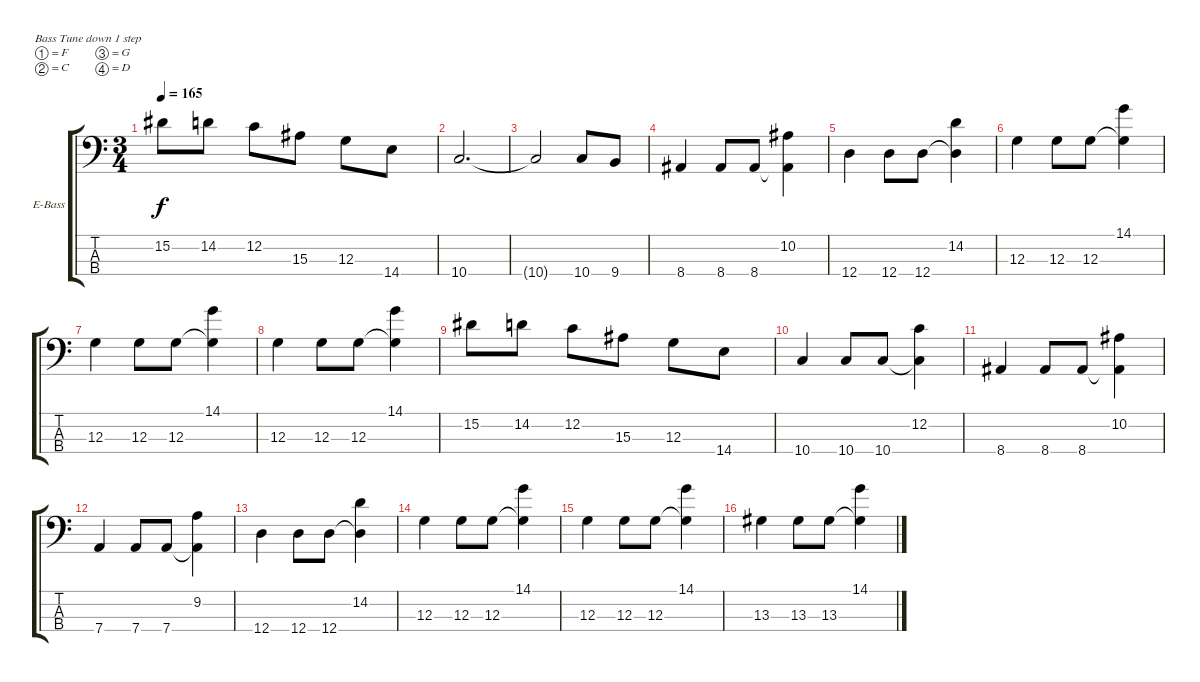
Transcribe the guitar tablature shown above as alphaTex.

\bracketExtendMode groupsimilarinstruments
\firstSystemTrackNameOrientation horizontal
\otherSystemsTrackNameOrientation horizontal
\track ("Electric Bass" "E-Bass") {instrument electricbassfinger}
\staff {score tabs}
\tuning (F2 C2 G1 D1)
\ts (3 4)
\tempo 165
\clef f4
\ks c
15.2.8{dy f} 14.2.8 12.2.8 15.3.8 12.3.8 14.4.8 |
10.4.2{d} |
10.4{t}.2 10.4.8 9.4.8 |
8.4.4 8.4.8 8.4.8 (10.2 8.4{t}).4 |
12.4.4 12.4.8 12.4.8 (14.2 12.4{t}).4 |
12.3.4 12.3.8 12.3.8 (14.1 12.3{t}).4 |
12.3.4 12.3.8 12.3.8 (14.1 12.3{t}).4 |
12.3.4 12.3.8 12.3.8 (14.1 12.3{t}).4 |
15.2.8 14.2.8 12.2.8 15.3.8 12.3.8 14.4.8 |
10.4.4 10.4.8 10.4.8 (12.2 10.4{t}).4 |
8.4.4 8.4.8 8.4.8 (10.2 8.4{t}).4 |
7.4.4 7.4.8 7.4.8 (9.2 7.4{t}).4 |
12.4.4 12.4.8 12.4.8 (14.2 12.4{t}).4 |
12.3.4 12.3.8 12.3.8 (14.1 12.3{t}).4 |
12.3.4 12.3.8 12.3.8 (14.1 12.3{t}).4 |
13.3.4 13.3.8 13.3.8 (14.1 13.3{t}).4
